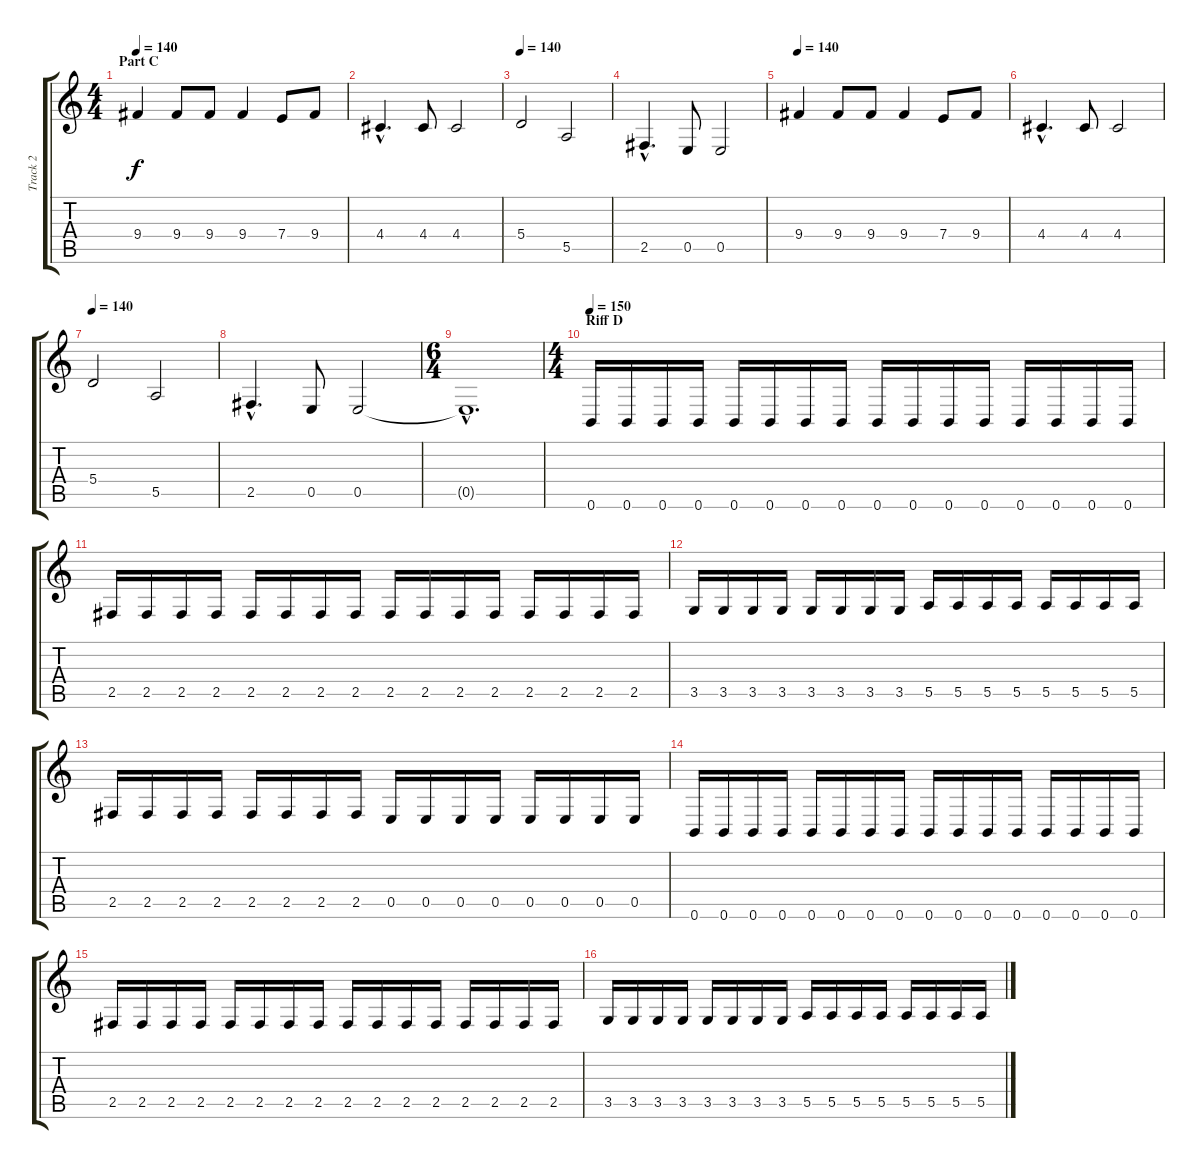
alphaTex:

\track ("Track 2" "Track 2") {instrument overdrivenguitar}
\staff {score tabs}
\tuning (B3 Gb3 D3 A2 E2 B1) {hide}
\ts (4 4)
\section ("" "Part C")
\tempo 140
\clef g2
\ks c
9.4.4{dy f} 9.4.8 9.4.8 9.4.4 7.4.8 9.4.8 |
4.4{hac}.4{d} 4.4.8 4.4.2 |
\tempo 140
5.4.2 5.5.2 |
2.5{hac}.4{d} 0.5.8 0.5.2 |
\tempo 140
9.4.4 9.4.8 9.4.8 9.4.4 7.4.8 9.4.8 |
4.4{hac}.4{d} 4.4.8 4.4.2 |
\tempo 140
5.4.2 5.5.2 |
2.5{hac}.4{d} 0.5.8 0.5.2 |
\ts (6 4)
0.5{hac t}.1{d} |
\ts (4 4)
\section ("" "Riff D")
\tempo 150
0.6.16 0.6.16 0.6.16 0.6.16 0.6.16 0.6.16 0.6.16 0.6.16 0.6.16 0.6.16 0.6.16 0.6.16 0.6.16 0.6.16 0.6.16 0.6.16 |
2.5.16 2.5.16 2.5.16 2.5.16 2.5.16 2.5.16 2.5.16 2.5.16 2.5.16 2.5.16 2.5.16 2.5.16 2.5.16 2.5.16 2.5.16 2.5.16 |
3.5.16 3.5.16 3.5.16 3.5.16 3.5.16 3.5.16 3.5.16 3.5.16 5.5.16 5.5.16 5.5.16 5.5.16 5.5.16 5.5.16 5.5.16 5.5.16 |
2.5.16 2.5.16 2.5.16 2.5.16 2.5.16 2.5.16 2.5.16 2.5.16 0.5.16 0.5.16 0.5.16 0.5.16 0.5.16 0.5.16 0.5.16 0.5.16 |
0.6.16 0.6.16 0.6.16 0.6.16 0.6.16 0.6.16 0.6.16 0.6.16 0.6.16 0.6.16 0.6.16 0.6.16 0.6.16 0.6.16 0.6.16 0.6.16 |
2.5.16 2.5.16 2.5.16 2.5.16 2.5.16 2.5.16 2.5.16 2.5.16 2.5.16 2.5.16 2.5.16 2.5.16 2.5.16 2.5.16 2.5.16 2.5.16 |
3.5.16 3.5.16 3.5.16 3.5.16 3.5.16 3.5.16 3.5.16 3.5.16 5.5.16 5.5.16 5.5.16 5.5.16 5.5.16 5.5.16 5.5.16 5.5.16
